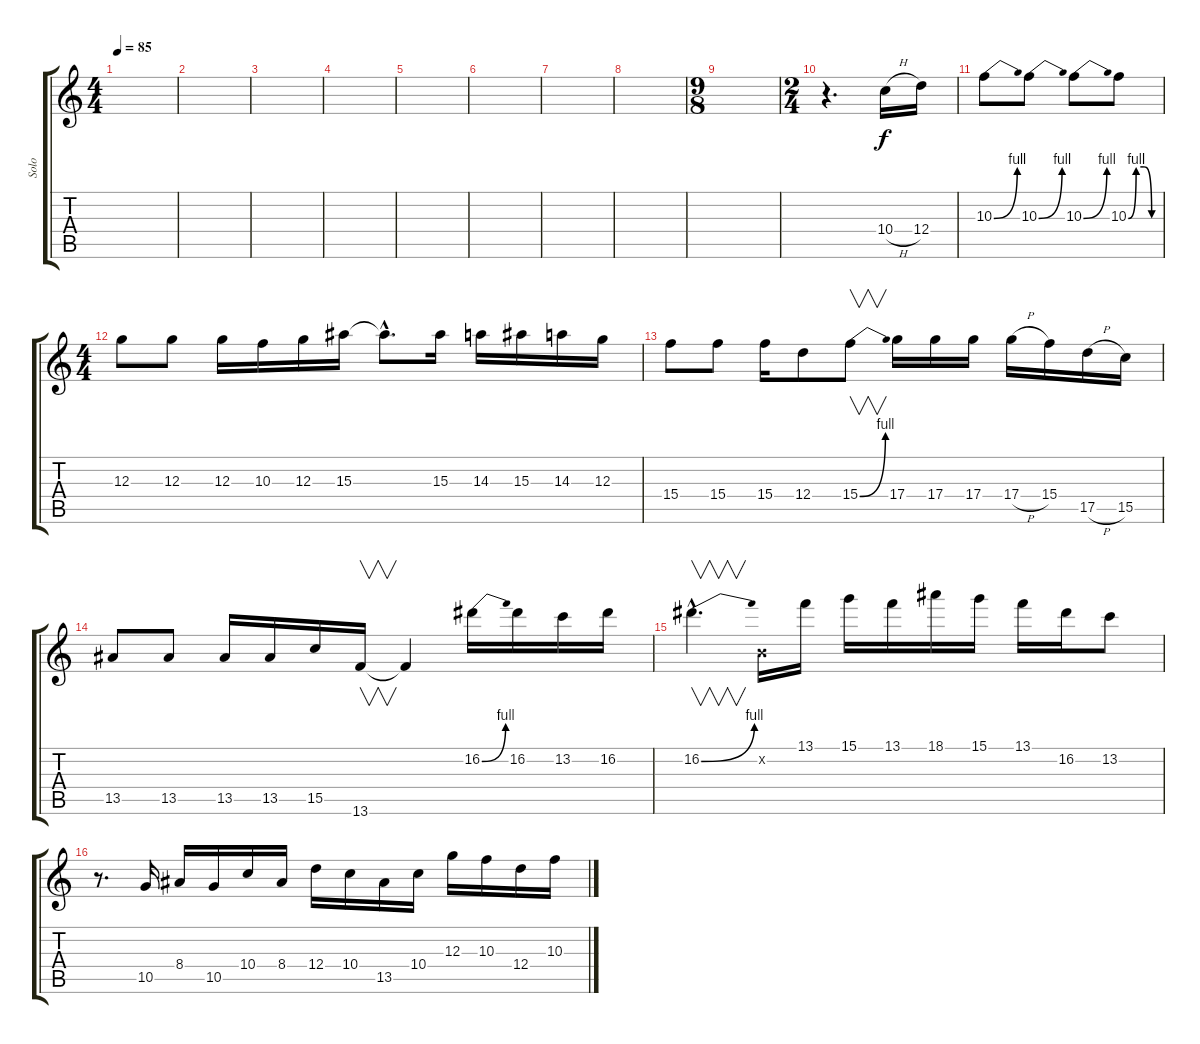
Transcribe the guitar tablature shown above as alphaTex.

\track ("Solo" "Solo") {instrument distortionguitar}
\staff {score tabs}
\tuning (E4 B3 G3 D3 A2 E2) {hide}
\ts (4 4)
\tempo 85
\clef g2
\ks c
|
|
|
|
|
|
|
|
\ts (9 8)
|
\ts (2 4)
r.4{d} 10.4{h}.16 12.4.16 |
10.3{be (bend 0 0 60 4)}.8 10.3{be (bend 0 0 60 4)}.8 10.3{be (bend 0 0 60 4)}.8 10.3{be (custom 0 0 15 4 30 4 45 0 60 0)}.8 |
\ts (4 4)
12.3.8 12.3.8 12.3.16 10.3.16 12.3.16 15.3.16 15.3{hac t}.8{d} 15.3.16 14.3.16 15.3.16 14.3.16 12.3.16 |
15.4.8 15.4.8 15.4.16 12.4.8 15.4{be (bend 0 0 60 4)}.8{v} 17.4.16 17.4.16 17.4.16 17.4{h}.16 15.4.16 17.5{h}.16 15.5.16 |
13.5.8 13.5.8 13.5.16 13.5.16 15.5.16 13.6.16{v} 13.6{t}.4 16.2{be (bend 0 0 60 4)}.16 16.2.16 13.2.16 16.2.16 |
16.2{be (bend 0 0 60 4) hac}.4{v d} 0.2{x}.16 13.1.16 15.1.16 13.1.16 18.1.16 15.1.16 13.1.16 16.2.16 13.2.8 |
r.8{d} 10.5.16 8.4.16 10.5.16 10.4.16 8.4.16 12.4.16 10.4.16 13.5.16 10.4.16 12.3.16 10.3.16 12.4.16 10.3.16
